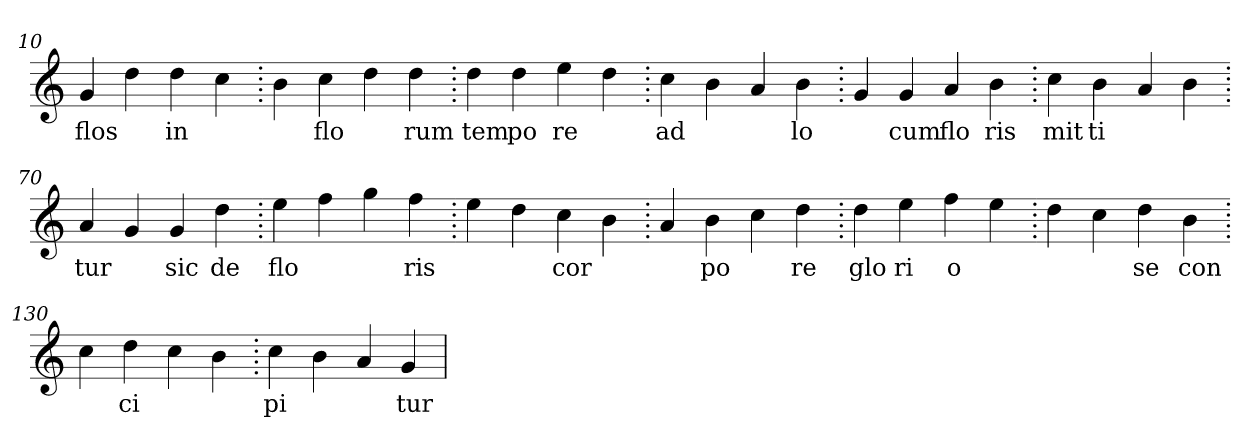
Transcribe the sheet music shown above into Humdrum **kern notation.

**kern	**text
*part1	*part1
*staff1	*staff1
*clefG2	*
=10.	=10.
4g	flos
4dd	.
4dd	in
4cc	.
=20.	=20.
4b	.
4cc	flo
4dd	.
4dd	rum
=30.	=30.
4dd	tem
4dd	po
4ee	re
4dd	.
=40.	=40.
4cc	ad
4b	.
4a	.
4b	lo
=50.	=50.
4g	.
4g	cum
4a	flo
4b	ris
=60.	=60.
4cc	mit
4b	ti
4a	.
4b	.
=70.	=70.
4a	tur
4g	.
4g	sic
4dd	de
=80.	=80.
4ee	flo
4ff	.
4gg	.
4ff	ris
=90.	=90.
4ee	.
4dd	.
4cc	cor
4b	.
=100.	=100.
4a	.
4b	po
4cc	.
4dd	re
=110.	=110.
4dd	glo
4ee	ri
4ff	o
4ee	.
=120.	=120.
4dd	.
4cc	.
4dd	se
4b	con
=130.	=130.
4cc	.
4dd	ci
4cc	.
4b	.
=140.	=140.
4cc	pi
4b	.
4a	.
4g	tur
=	=
*-	*-
